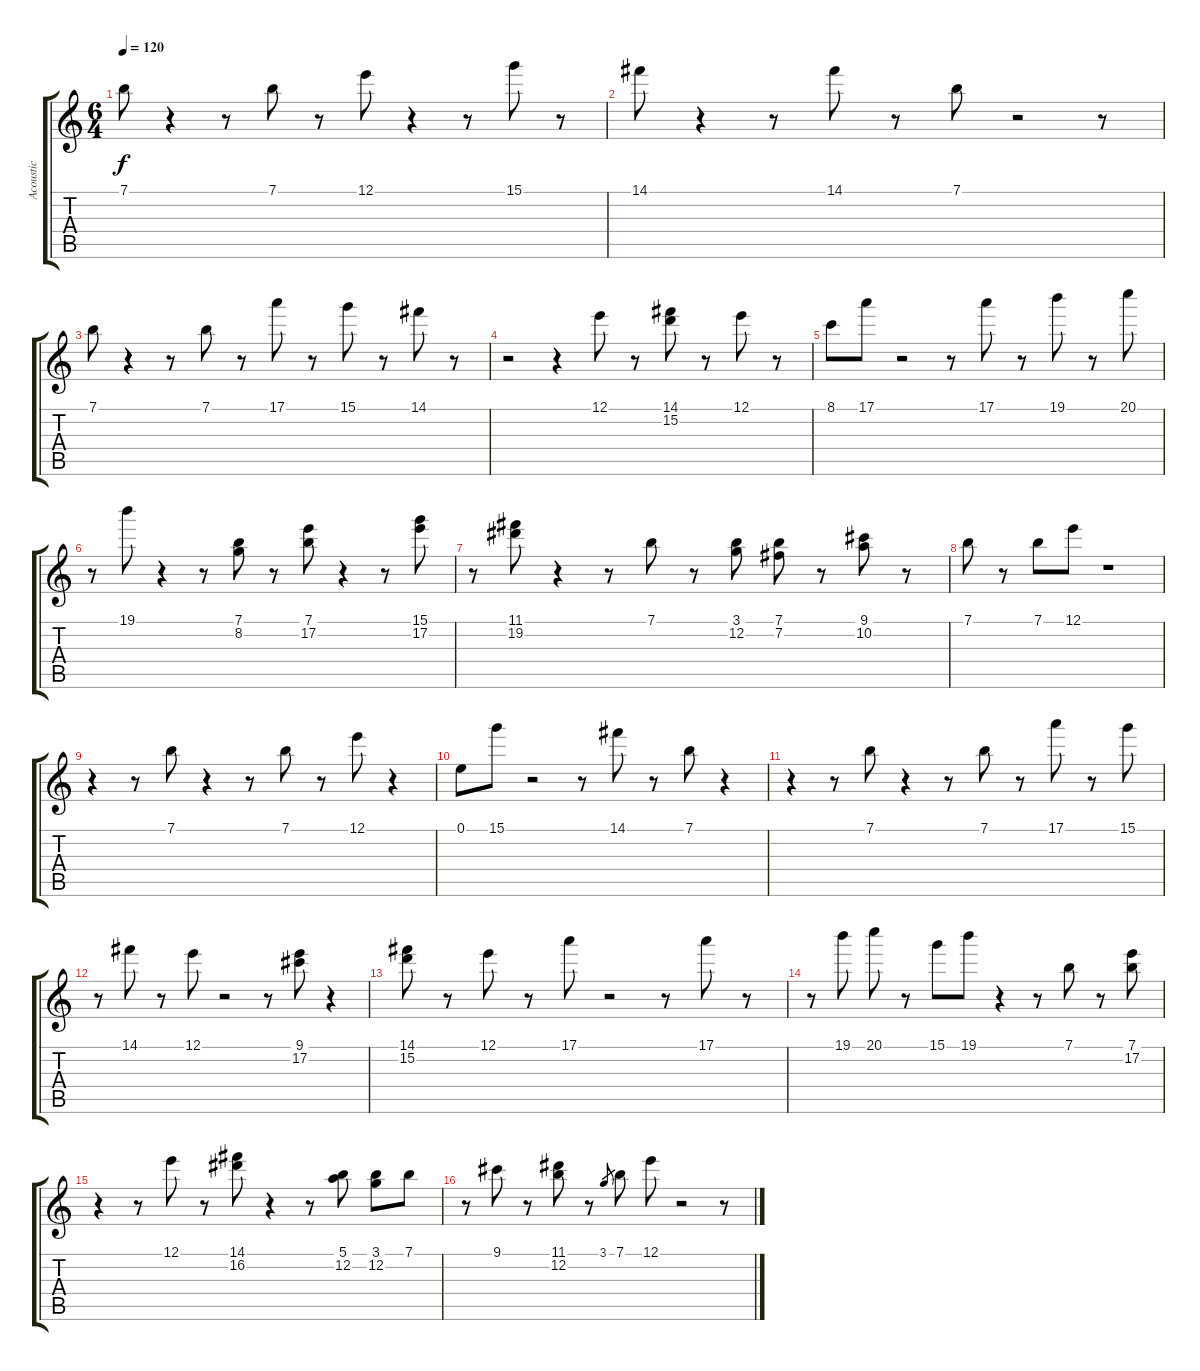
\track ("Acoustic" "Acoustic") {instrument acousticguitarnylon}
\staff {score tabs}
\tuning (E4 B3 G3 D3 A2 E2) {hide}
\ts (6 4)
\tempo 120
\clef g2
\ks c
7.1.8{dy f instrument acousticguitarnylon} r.4 r.8 7.1.8 r.8 12.1.8 r.4 r.8 15.1.8 r.8 |
14.1.8 r.4 r.8 14.1.8 r.8 7.1.8 r.2 r.8 |
7.1.8 r.4 r.8 7.1.8 r.8 17.1.8 r.8 15.1.8 r.8 14.1.8 r.8 |
r.2 r.4 12.1.8 r.8 (14.1 15.2).8 r.8 12.1.8 r.8 |
8.1.8 17.1.8 r.2 r.8 17.1.8 r.8 19.1.8 r.8 20.1.8 |
r.8 19.1.8 r.4 r.8 (7.1 8.2).8 r.8 (7.1 17.2).8 r.4 r.8 (15.1 17.2).8 |
r.8 (11.1 19.2).8 r.4 r.8 7.1.8 r.8 (3.1 12.2).8 (7.1 7.2).8 r.8 (9.1 10.2).8 r.8 |
7.1.8 r.8 7.1.8 12.1.8 r.1 |
r.4 r.8 7.1.8 r.4 r.8 7.1.8 r.8 12.1.8 r.4 |
0.1.8 15.1.8 r.2 r.8 14.1.8 r.8 7.1.8 r.4 |
r.4 r.8 7.1.8 r.4 r.8 7.1.8 r.8 17.1.8 r.8 15.1.8 |
r.8 14.1.8 r.8 12.1.8 r.2 r.8 (9.1 17.2).8 r.4 |
(14.1 15.2).8 r.8 12.1.8 r.8 17.1.8 r.2 r.8 17.1.8 r.8 |
r.8 19.1.8 20.1.8 r.8 15.1.8 19.1.8 r.4 r.8 7.1.8 r.8 (7.1 17.2).8 |
r.4 r.8 12.1.8 r.8 (14.1 16.2).8 r.4 r.8 (5.1 12.2).8 (3.1 12.2).8 7.1.8 |
r.8 9.1.8 r.8 (11.1 12.2).8 r.8 3.1.8{gr} 7.1.8 12.1.8 r.2 r.8
